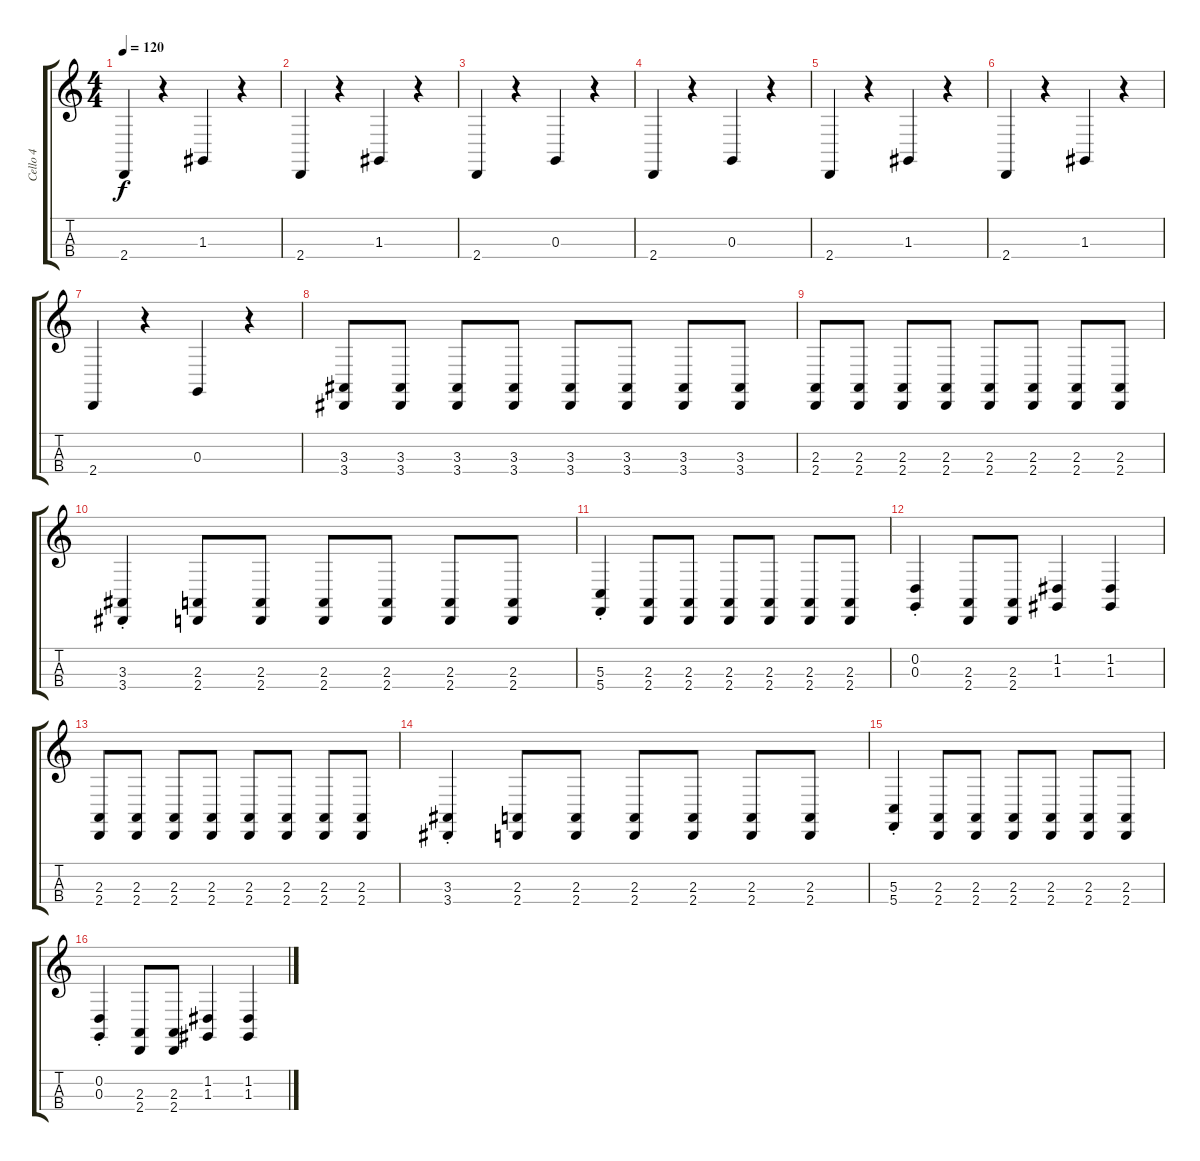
\track ("Cello 4" "Cello 4") {instrument cello}
\staff {score tabs}
\tuning (A3 D3 G2 C2) {hide}
\ts (4 4)
\tempo 120
\clef g2
\ks c
2.4.4{dy f} r.4 1.3.4 r.4 |
2.4.4 r.4 1.3.4 r.4 |
2.4.4 r.4 0.3.4 r.4 |
2.4.4 r.4 0.3.4 r.4 |
2.4.4 r.4 1.3.4 r.4 |
2.4.4 r.4 1.3.4 r.4 |
2.4.4 r.4 0.3.4 r.4 |
(3.3 3.4).8 (3.3 3.4).8 (3.3 3.4).8 (3.3 3.4).8 (3.3 3.4).8 (3.3 3.4).8 (3.3 3.4).8 (3.3 3.4).8 |
(2.3 2.4).8 (2.3 2.4).8 (2.3 2.4).8 (2.3 2.4).8 (2.3 2.4).8 (2.3 2.4).8 (2.3 2.4).8 (2.3 2.4).8 |
(3.3{st} 3.4{st}).4 (2.3 2.4).8 (2.3 2.4).8 (2.3 2.4).8 (2.3 2.4).8 (2.3 2.4).8 (2.3 2.4).8 |
(5.3{st} 5.4{st}).4 (2.3 2.4).8 (2.3 2.4).8 (2.3 2.4).8 (2.3 2.4).8 (2.3 2.4).8 (2.3 2.4).8 |
(0.2{st} 0.3{st}).4 (2.3 2.4).8 (2.3 2.4).8 (1.2 1.3).4 (1.2 1.3).4 |
(2.3 2.4).8 (2.3 2.4).8 (2.3 2.4).8 (2.3 2.4).8 (2.3 2.4).8 (2.3 2.4).8 (2.3 2.4).8 (2.3 2.4).8 |
(3.3{st} 3.4{st}).4 (2.3 2.4).8 (2.3 2.4).8 (2.3 2.4).8 (2.3 2.4).8 (2.3 2.4).8 (2.3 2.4).8 |
(5.3{st} 5.4{st}).4 (2.3 2.4).8 (2.3 2.4).8 (2.3 2.4).8 (2.3 2.4).8 (2.3 2.4).8 (2.3 2.4).8 |
(0.2{st} 0.3{st}).4 (2.3 2.4).8 (2.3 2.4).8 (1.2 1.3).4 (1.2 1.3).4
